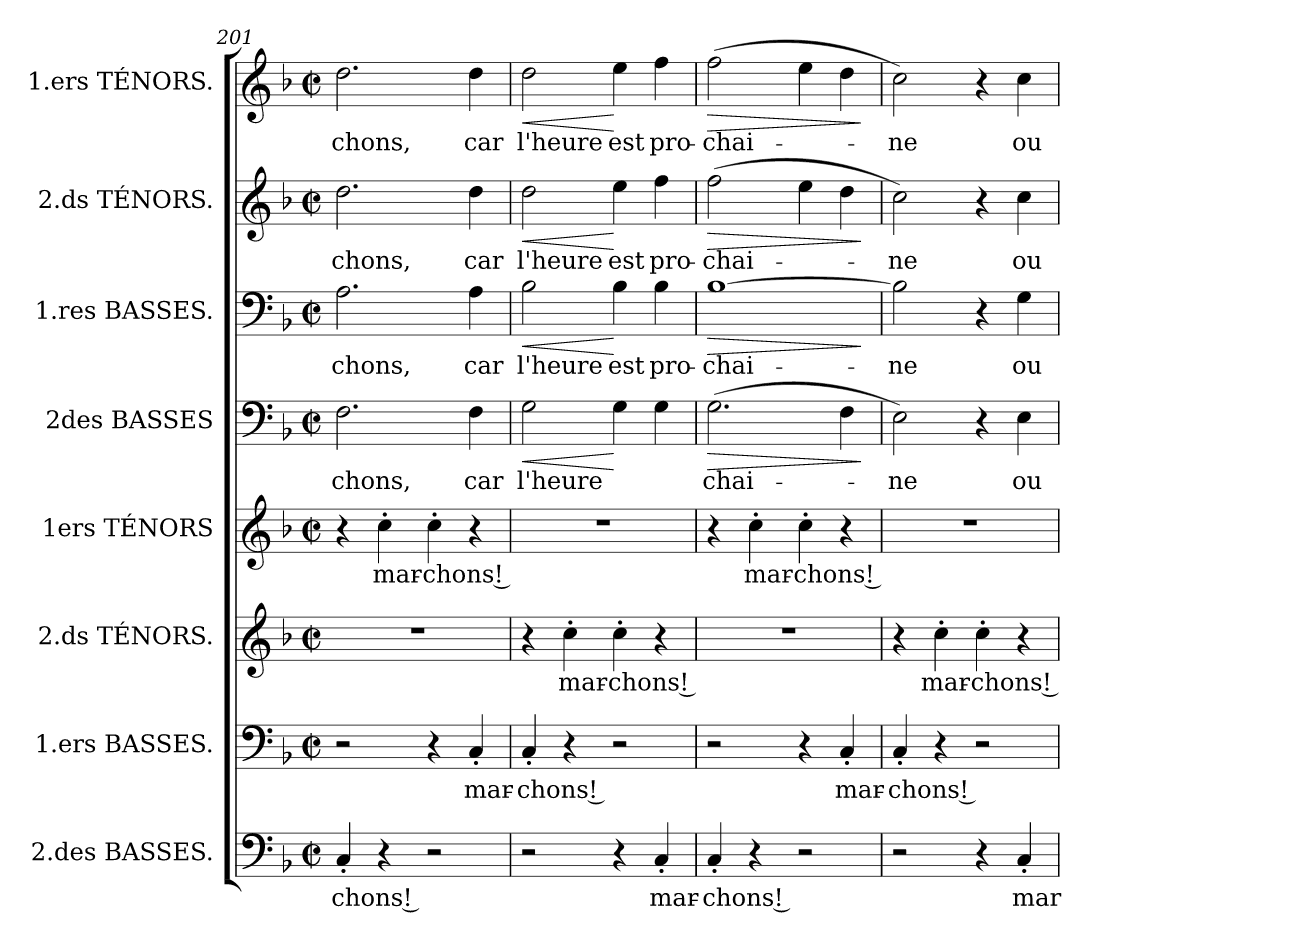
**kern	**text	**kern	**text	**kern	**text	**kern	**text	**kern	**text	**dynam	**kern	**text	**dynam	**kern	**text	**dynam	**kern	**text	**dynam
*part8	*part8	*part7	*part7	*part6	*part6	*part5	*part5	*part4	*part4	*part4	*part3	*part3	*part3	*part2	*part2	*part2	*part1	*part1	*part1
*staff8	*staff8	*staff7	*staff7	*staff6	*staff6	*staff5	*staff5	*staff4	*staff4	*staff4	*staff3	*staff3	*staff3	*staff2	*staff2	*staff2	*staff1	*staff1	*staff1
*I"2.des BASSES.	*	*I"1.ers BASSES.	*	*I"2.ds TÉNORS.	*	*I"1ers TÉNORS	*	*I"2des BASSES	*	*	*I"1.res BASSES.	*	*	*I"2.ds TÉNORS.	*	*	*I"1.ers TÉNORS.	*	*
*clefF4	*	*clefF4	*	*clefG2	*	*clefG2	*	*clefF4	*	*	*clefF4	*	*	*clefG2	*	*	*clefG2	*	*
*k[b-]	*	*k[b-]	*	*k[b-]	*	*k[b-]	*	*k[b-]	*	*	*k[b-]	*	*	*k[b-]	*	*	*k[b-]	*	*
*F:	*	*F:	*	*F:	*	*F:	*	*F:	*	*	*F:	*	*	*F:	*	*	*F:	*	*
*M2/2	*	*M2/2	*	*M2/2	*	*M2/2	*	*M2/2	*	*	*M2/2	*	*	*M2/2	*	*	*M2/2	*	*
*met(c|)	*	*met(c|)	*	*met(c|)	*	*met(c|)	*	*met(c|)	*	*	*met(c|)	*	*	*met(c|)	*	*	*met(c|)	*	*
=201	=201	=201	=201	=201	=201	=201	=201	=201	=201	=201	=201	=201	=201	=201	=201	=201	=201	=201	=201
!	!LO:LY:b	!	!	!	!	!	!	!	!	!	!	!	!	!	!	!	!	!	!
!	!	!	!	!	!	!	!	!	!LO:LY:b	!	!	!	!	!	!	!	!	!	!
!	!	!	!	!	!	!	!	!	!	!	!	!LO:LY:b	!	!	!	!	!	!	!
!	!	!	!	!	!	!	!	!	!	!	!	!	!	!	!LO:LY:b	!	!	!	!
!	!	!	!	!	!	!	!	!	!	!	!	!	!	!	!	!	!	!LO:LY:b	!
4C'</	-chons !	2r	.	1r	.	4r	.	2.F\	-chons,	.	2.A\	-chons,	.	2.dd\	-chons,	.	2.dd\	-chons,	.
!	!	!	!	!	!	!	!LO:LY:b	!	!	!	!	!	!	!	!	!	!	!	!
4r	.	.	.	.	.	4cc'>\	mar-	.	.	.	.	.	.	.	.	.	.	.	.
!	!	!	!	!	!	!	!LO:LY:b	!	!	!	!	!	!	!	!	!	!	!	!
2r	.	4r	.	.	.	4cc'>\	-chons !	.	.	.	.	.	.	.	.	.	.	.	.
!	!	!	!LO:LY:b	!	!	!	!	!	!	!	!	!	!	!	!	!	!	!	!
!	!	!	!	!	!	!	!	!	!LO:LY:b	!	!	!	!	!	!	!	!	!	!
!	!	!	!	!	!	!	!	!	!	!	!	!LO:LY:b	!	!	!	!	!	!	!
!	!	!	!	!	!	!	!	!	!	!	!	!	!	!	!LO:LY:b	!	!	!	!
!	!	!	!	!	!	!	!	!	!	!	!	!	!	!	!	!	!	!LO:LY:b	!
.	.	4C'</	mar-	.	.	4r	.	4F\	car	.	4A\	car	.	4dd\	car	.	4dd\	car	.
=202	=202	=202	=202	=202	=202	=202	=202	=202	=202	=202	=202	=202	=202	=202	=202	=202	=202	=202	=202
!	!	!	!LO:LY:b	!	!	!	!	!	!	!	!	!	!	!	!	!	!	!	!
!	!	!	!	!	!	!	!	!	!LO:LY:b	!LO:HP:b	!	!	!	!	!	!	!	!	!
!	!	!	!	!	!	!	!	!	!	!	!	!LO:LY:b	!LO:HP:b	!	!	!	!	!	!
!	!	!	!	!	!	!	!	!	!	!	!	!	!	!	!LO:LY:b	!LO:HP:b	!	!	!
!	!	!	!	!	!	!	!	!	!	!	!	!	!	!	!	!	!	!LO:LY:b	!LO:HP:b
2r	.	4C'</	-chons !	4r	.	1r	.	2G\	l'heure	<	2B-\	l'heure	<	2dd\	l'heure	<	2dd\	l'heure	<
!	!	!	!	!	!LO:LY:b	!	!	!	!	!	!	!	!	!	!	!	!	!	!
.	.	4r	.	4cc'>\	mar-	.	.	.	.	.	.	.	.	.	.	.	.	.	.
!	!	!	!	!	!LO:LY:b	!	!	!	!	!	!	!	!	!	!	!	!	!	!
!	!	!	!	!	!	!	!	!	!	!	!	!LO:LY:b	!	!	!	!	!	!	!
!	!	!	!	!	!	!	!	!	!	!	!	!	!	!	!LO:LY:b	!	!	!	!
!	!	!	!	!	!	!	!	!	!	!	!	!	!	!	!	!	!	!LO:LY:b	!
4r	.	2r	.	4cc'>\	-chons !	.	.	4G\	.	[	4B-\	est	[	4ee\	est	[	4ee\	est	[
!	!LO:LY:b	!	!	!	!	!	!	!	!	!	!	!	!	!	!	!	!	!	!
!	!	!	!	!	!	!	!	!	!	!	!	!LO:LY:b	!	!	!	!	!	!	!
!	!	!	!	!	!	!	!	!	!	!	!	!	!	!	!LO:LY:b	!	!	!	!
!	!	!	!	!	!	!	!	!	!	!	!	!	!	!	!	!	!	!LO:LY:b	!
4C'</	mar-	.	.	4r	.	.	.	4G\	.	.	4B-\	pro-	.	4ff\	pro-	.	4ff\	pro-	.
!!LO:LB:g=z
=203	=203	=203	=203	=203	=203	=203	=203	=203	=203	=203	=203	=203	=203	=203	=203	=203	=203	=203	=203
!	!LO:LY:b	!	!	!	!	!	!	!	!	!	!	!	!	!	!	!	!	!	!
!	!	!	!	!	!	!	!	!	!LO:LY:b	!LO:HP:b	!	!	!	!	!	!	!	!	!
!	!	!	!	!	!	!	!	!	!	!	!	!LO:LY:b	!LO:HP:b	!	!	!	!	!	!
!	!	!	!	!	!	!	!	!	!	!	!	!	!	!	!LO:LY:b	!LO:HP:b	!	!	!
!	!	!	!	!	!	!	!	!	!	!	!	!	!	!	!	!	!	!LO:LY:b	!LO:HP:b
4C'</	-chons !	2r	.	1r	.	4r	.	(>2.G\	chai-	>	[>1B-	-chai-	>	(>2ff\	-chai-	>	(>2ff\	-chai-	>
!	!	!	!	!	!	!	!LO:LY:b	!	!	!	!	!	!	!	!	!	!	!	!
4r	.	.	.	.	.	4cc'>\	mar-	.	.	.	.	.	.	.	.	.	.	.	.
!	!	!	!	!	!	!	!LO:LY:b	!	!	!	!	!	!	!	!	!	!	!	!
2r	.	4r	.	.	.	4cc'>\	-chons !	.	.	.	.	.	.	4ee\	.	.	4ee\	.	.
!	!	!	!LO:LY:b	!	!	!	!	!	!	!	!	!	!	!	!	!	!	!	!
.	.	4C'</	mar-	.	.	4r	.	4F\	.	.	.	.	.	4dd\	.	.	4dd\	.	.
.	.	.	.	.	.	.	.	.	.	]	.	.	]	.	.	]	.	.	]
=204	=204	=204	=204	=204	=204	=204	=204	=204	=204	=204	=204	=204	=204	=204	=204	=204	=204	=204	=204
!	!	!	!LO:LY:b	!	!	!	!	!	!	!	!	!	!	!	!	!	!	!	!
!	!	!	!	!	!	!	!	!	!LO:LY:b	!	!	!	!	!	!	!	!	!	!
!	!	!	!	!	!	!	!	!	!	!	!	!LO:LY:b	!	!	!	!	!	!	!
!	!	!	!	!	!	!	!	!	!	!	!	!	!	!	!LO:LY:b	!	!	!	!
!	!	!	!	!	!	!	!	!	!	!	!	!	!	!	!	!	!	!LO:LY:b	!
2r	.	4C'</	-chons !	4r	.	1r	.	2E\)	-ne	.	2B-\]	-ne	.	2cc\)	-ne	.	2cc\)	-ne	.
!	!	!	!	!	!LO:LY:b	!	!	!	!	!	!	!	!	!	!	!	!	!	!
.	.	4r	.	4cc'>\	mar-	.	.	.	.	.	.	.	.	.	.	.	.	.	.
!	!	!	!	!	!LO:LY:b	!	!	!	!	!	!	!	!	!	!	!	!	!	!
4r	.	2r	.	4cc'>\	-chons !	.	.	4r	.	.	4r	.	.	4r	.	.	4r	.	.
!	!LO:LY:b	!	!	!	!	!	!	!	!	!	!	!	!	!	!	!	!	!	!
!	!	!	!	!	!	!	!	!	!LO:LY:b	!	!	!	!	!	!	!	!	!	!
!	!	!	!	!	!	!	!	!	!	!	!	!LO:LY:b	!	!	!	!	!	!	!
!	!	!	!	!	!	!	!	!	!	!	!	!	!	!	!LO:LY:b	!	!	!	!
!	!	!	!	!	!	!	!	!	!	!	!	!	!	!	!	!	!	!LO:LY:b	!
4C'</	mar-	.	.	4r	.	.	.	4E\	ou	.	4G\	ou	.	4cc\	ou	.	4cc\	ou	.
=	=	=	=	=	=	=	=	=	=	=	=	=	=	=	=	=	=	=	=
*-	*-	*-	*-	*-	*-	*-	*-	*-	*-	*-	*-	*-	*-	*-	*-	*-	*-	*-	*-
